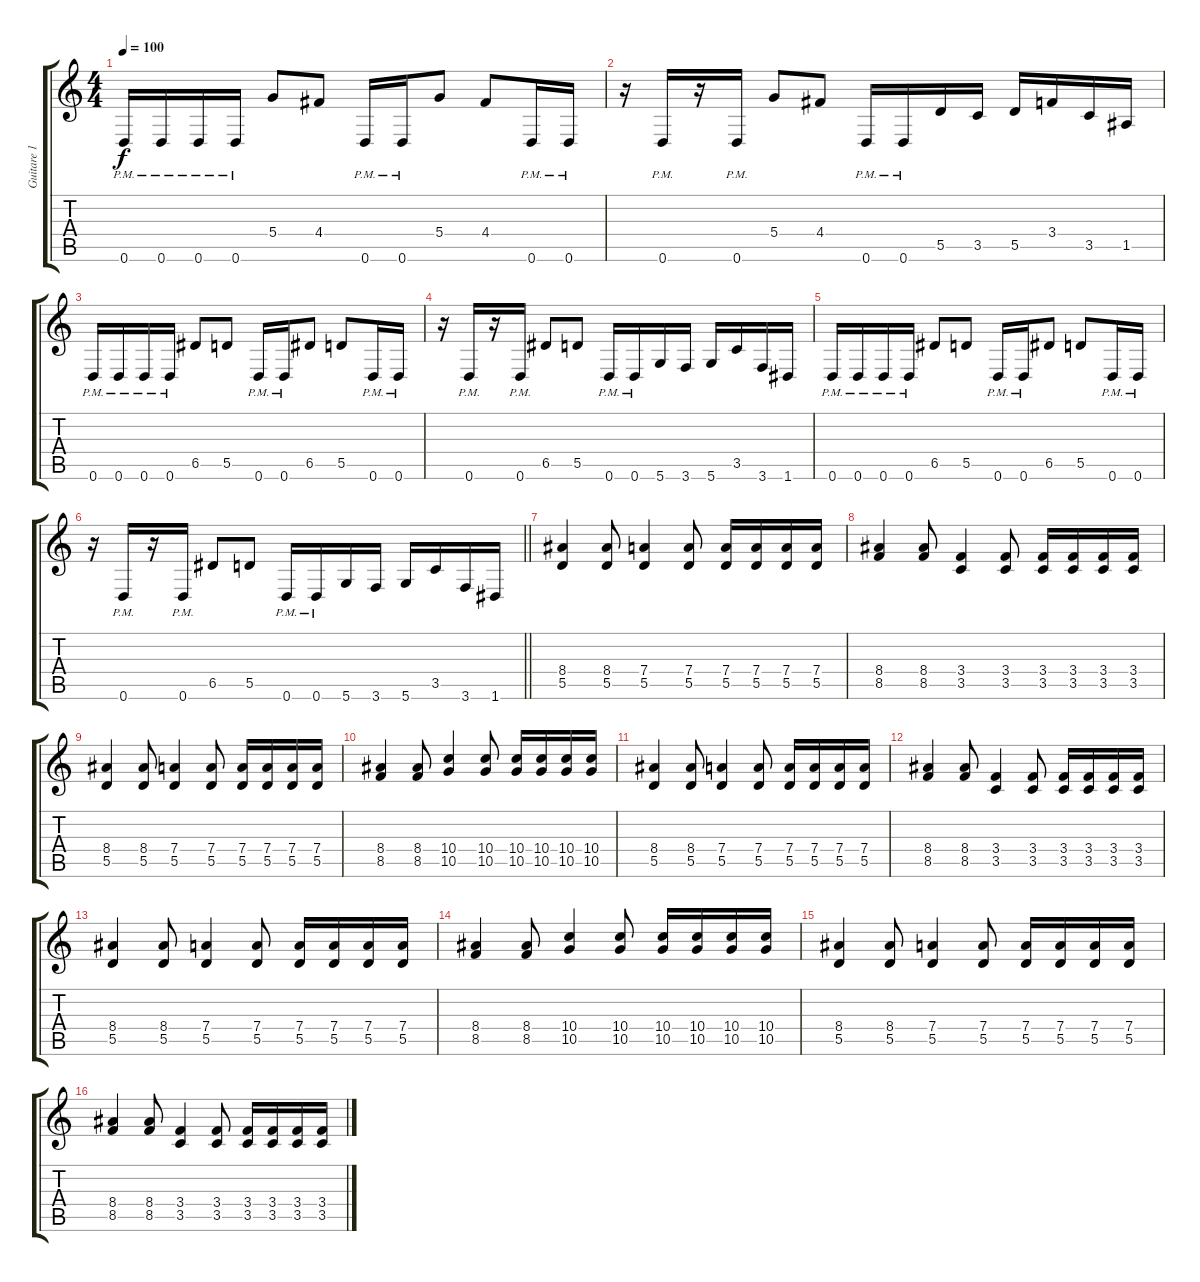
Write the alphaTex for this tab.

\track ("Guitare 1" "Guitare 1") {instrument distortionguitar}
\staff {score tabs}
\tuning (E4 B3 G3 D3 A2 D2) {hide}
\ts (4 4)
\tempo 100
\clef g2
\ks c
0.6{pm}.16{dy f} 0.6{pm}.16 0.6{pm}.16 0.6{pm}.16 5.4.8 4.4.8 0.6{pm}.16 0.6{pm}.16 5.4.8 4.4.8 0.6{pm}.16 0.6{pm}.16 |
r.16 0.6{pm}.16 r.16 0.6{pm}.16 5.4.8 4.4.8 0.6{pm}.16 0.6{pm}.16 5.5.16 3.5.16 5.5.16 3.4.16 3.5.16 1.5.16 |
0.6{pm}.16 0.6{pm}.16 0.6{pm}.16 0.6{pm}.16 6.5.8 5.5.8 0.6{pm}.16 0.6{pm}.16 6.5.8 5.5.8 0.6{pm}.16 0.6{pm}.16 |
r.16 0.6{pm}.16 r.16 0.6{pm}.16 6.5.8 5.5.8 0.6{pm}.16 0.6{pm}.16 5.6.16 3.6.16 5.6.16 3.5.16 3.6.16 1.6.16 |
0.6{pm}.16 0.6{pm}.16 0.6{pm}.16 0.6{pm}.16 6.5.8 5.5.8 0.6{pm}.16 0.6{pm}.16 6.5.8 5.5.8 0.6{pm}.16 0.6{pm}.16 |
\barLineRight lightlight
r.16 0.6{pm}.16 r.16 0.6{pm}.16 6.5.8 5.5.8 0.6{pm}.16 0.6{pm}.16 5.6.16 3.6.16 5.6.16 3.5.16 3.6.16 1.6.16 |
\section ("" "")
(8.4 5.5).4{instrument overdrivenguitar} (8.4 5.5).8 (7.4 5.5).4 (7.4 5.5).8 (7.4 5.5).16 (7.4 5.5).16 (7.4 5.5).16 (7.4 5.5).16 |
(8.4 8.5).4 (8.4 8.5).8 (3.4 3.5).4 (3.4 3.5).8 (3.4 3.5).16 (3.4 3.5).16 (3.4 3.5).16 (3.4 3.5).16 |
(8.4 5.5).4 (8.4 5.5).8 (7.4 5.5).4 (7.4 5.5).8 (7.4 5.5).16 (7.4 5.5).16 (7.4 5.5).16 (7.4 5.5).16 |
(8.4 8.5).4 (8.4 8.5).8 (10.4 10.5).4 (10.4 10.5).8 (10.4 10.5).16 (10.4 10.5).16 (10.4 10.5).16 (10.4 10.5).16 |
(8.4 5.5).4 (8.4 5.5).8 (7.4 5.5).4 (7.4 5.5).8 (7.4 5.5).16 (7.4 5.5).16 (7.4 5.5).16 (7.4 5.5).16 |
(8.4 8.5).4 (8.4 8.5).8 (3.4 3.5).4 (3.4 3.5).8 (3.4 3.5).16 (3.4 3.5).16 (3.4 3.5).16 (3.4 3.5).16 |
(8.4 5.5).4 (8.4 5.5).8 (7.4 5.5).4 (7.4 5.5).8 (7.4 5.5).16 (7.4 5.5).16 (7.4 5.5).16 (7.4 5.5).16 |
(8.4 8.5).4 (8.4 8.5).8 (10.4 10.5).4 (10.4 10.5).8 (10.4 10.5).16 (10.4 10.5).16 (10.4 10.5).16 (10.4 10.5).16 |
(8.4 5.5).4 (8.4 5.5).8 (7.4 5.5).4 (7.4 5.5).8 (7.4 5.5).16 (7.4 5.5).16 (7.4 5.5).16 (7.4 5.5).16 |
(8.4 8.5).4 (8.4 8.5).8 (3.4 3.5).4 (3.4 3.5).8 (3.4 3.5).16 (3.4 3.5).16 (3.4 3.5).16 (3.4 3.5).16
